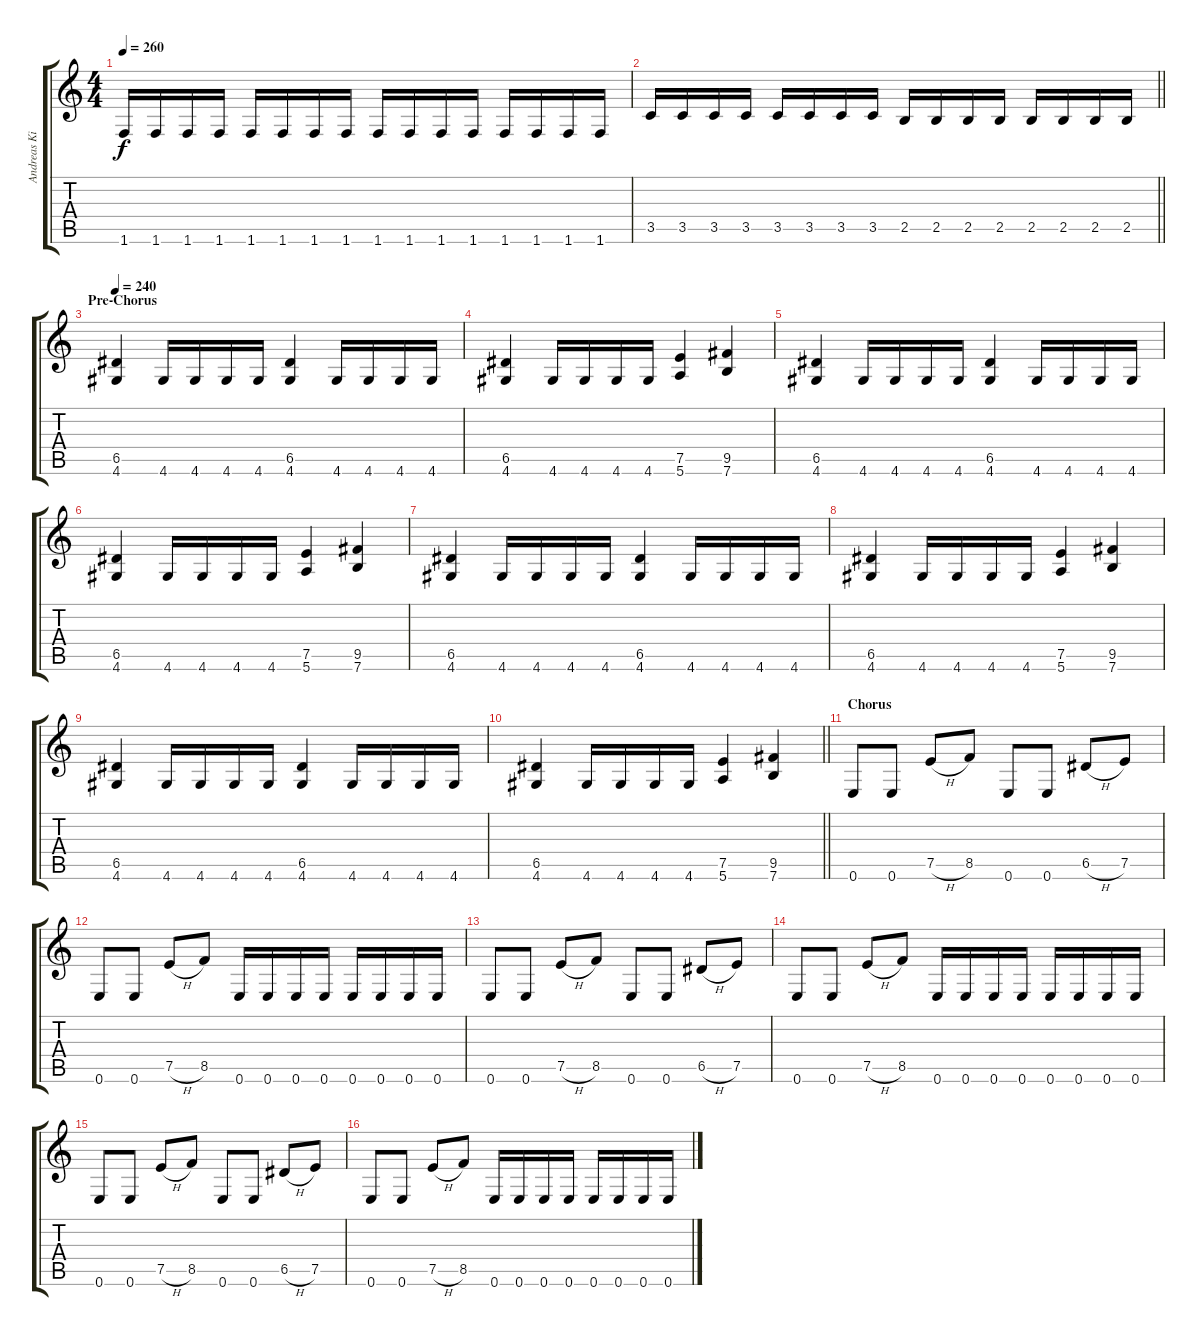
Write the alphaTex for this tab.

\track ("Andreas Kisser" "Andreas Ki") {instrument distortionguitar}
\staff {score tabs}
\tuning (E4 B3 G3 D3 A2 E2) {hide}
\ts (4 4)
\tempo 260
\clef g2
\ks c
1.6.16{dy f} 1.6.16 1.6.16 1.6.16 1.6.16 1.6.16 1.6.16 1.6.16 1.6.16 1.6.16 1.6.16 1.6.16 1.6.16 1.6.16 1.6.16 1.6.16 |
\barLineRight lightlight
3.5.16 3.5.16 3.5.16 3.5.16 3.5.16 3.5.16 3.5.16 3.5.16 2.5.16 2.5.16 2.5.16 2.5.16 2.5.16 2.5.16 2.5.16 2.5.16 |
\section ("" "Pre-Chorus")
\tempo 240
(6.5 4.6).4 4.6.16 4.6.16 4.6.16 4.6.16 (6.5 4.6).4 4.6.16 4.6.16 4.6.16 4.6.16 |
(6.5 4.6).4 4.6.16 4.6.16 4.6.16 4.6.16 (7.5 5.6).4 (9.5 7.6).4 |
(6.5 4.6).4 4.6.16 4.6.16 4.6.16 4.6.16 (6.5 4.6).4 4.6.16 4.6.16 4.6.16 4.6.16 |
(6.5 4.6).4 4.6.16 4.6.16 4.6.16 4.6.16 (7.5 5.6).4 (9.5 7.6).4 |
(6.5 4.6).4 4.6.16 4.6.16 4.6.16 4.6.16 (6.5 4.6).4 4.6.16 4.6.16 4.6.16 4.6.16 |
(6.5 4.6).4 4.6.16 4.6.16 4.6.16 4.6.16 (7.5 5.6).4 (9.5 7.6).4 |
(6.5 4.6).4 4.6.16 4.6.16 4.6.16 4.6.16 (6.5 4.6).4 4.6.16 4.6.16 4.6.16 4.6.16 |
\barLineRight lightlight
(6.5 4.6).4 4.6.16 4.6.16 4.6.16 4.6.16 (7.5 5.6).4 (9.5 7.6).4 |
\section ("" "Chorus")
0.6.8 0.6.8 7.5{h}.8 8.5.8 0.6.8 0.6.8 6.5{h}.8 7.5.8 |
0.6.8 0.6.8 7.5{h}.8 8.5.8 0.6.16 0.6.16 0.6.16 0.6.16 0.6.16 0.6.16 0.6.16 0.6.16 |
0.6.8 0.6.8 7.5{h}.8 8.5.8 0.6.8 0.6.8 6.5{h}.8 7.5.8 |
0.6.8 0.6.8 7.5{h}.8 8.5.8 0.6.16 0.6.16 0.6.16 0.6.16 0.6.16 0.6.16 0.6.16 0.6.16 |
0.6.8 0.6.8 7.5{h}.8 8.5.8 0.6.8 0.6.8 6.5{h}.8 7.5.8 |
0.6.8 0.6.8 7.5{h}.8 8.5.8 0.6.16 0.6.16 0.6.16 0.6.16 0.6.16 0.6.16 0.6.16 0.6.16
